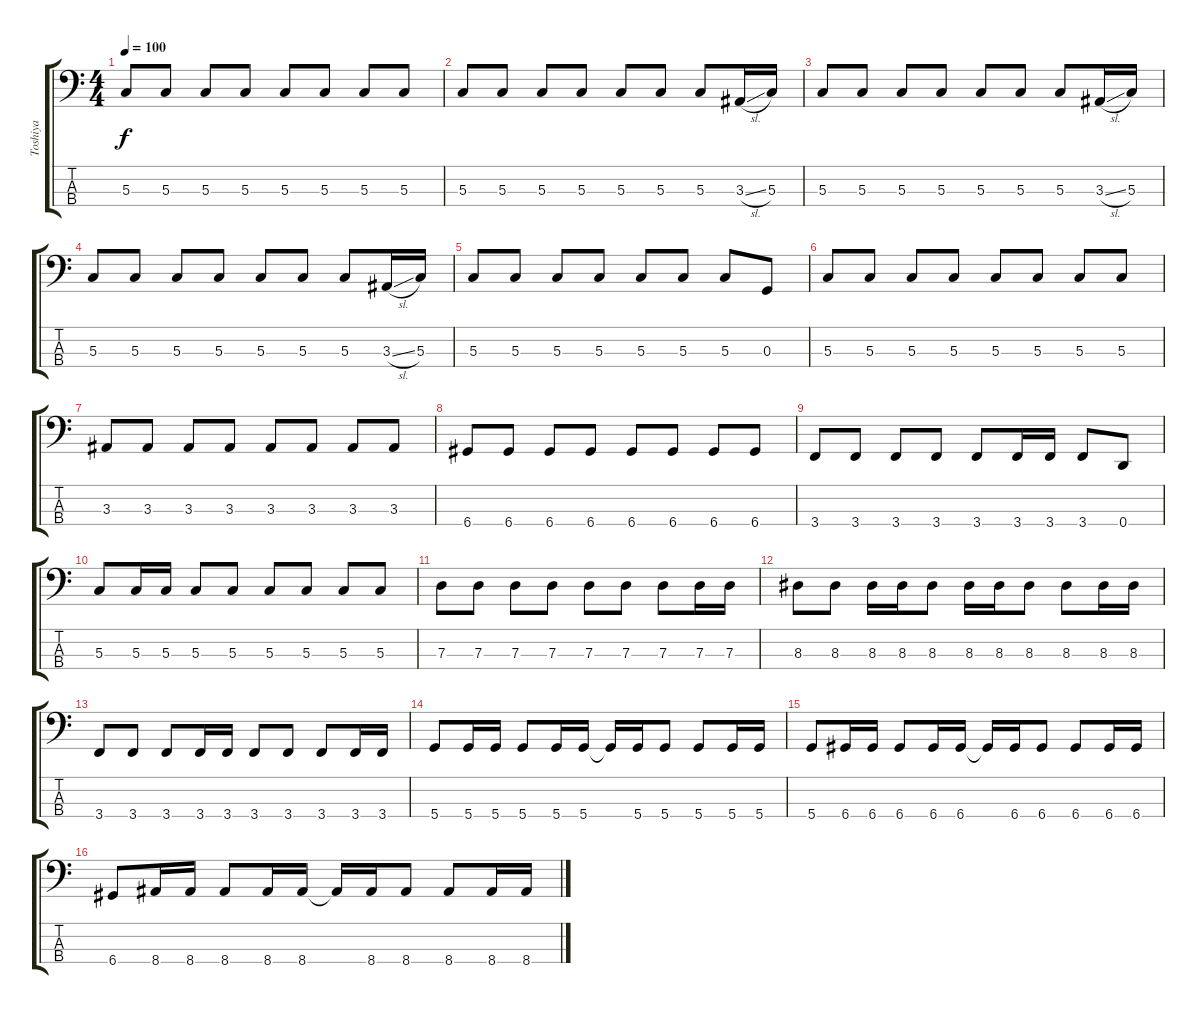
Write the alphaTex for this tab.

\track ("Toshiya" "Toshiya") {instrument electricbassfinger}
\staff {score tabs}
\tuning (F2 C2 G1 D1) {hide}
\ts (4 4)
\tempo 100
\clef f4
\ks c
5.3.8{dy f} 5.3.8 5.3.8 5.3.8 5.3.8 5.3.8 5.3.8 5.3.8 |
5.3.8 5.3.8 5.3.8 5.3.8 5.3.8 5.3.8 5.3.8 3.3{sl}.16 5.3.16 |
5.3.8 5.3.8 5.3.8 5.3.8 5.3.8 5.3.8 5.3.8 3.3{sl}.16 5.3.16 |
5.3.8 5.3.8 5.3.8 5.3.8 5.3.8 5.3.8 5.3.8 3.3{sl}.16 5.3.16 |
5.3.8 5.3.8 5.3.8 5.3.8 5.3.8 5.3.8 5.3.8 0.3.8 |
5.3.8 5.3.8 5.3.8 5.3.8 5.3.8 5.3.8 5.3.8 5.3.8 |
3.3.8 3.3.8 3.3.8 3.3.8 3.3.8 3.3.8 3.3.8 3.3.8 |
6.4.8 6.4.8 6.4.8 6.4.8 6.4.8 6.4.8 6.4.8 6.4.8 |
3.4.8 3.4.8 3.4.8 3.4.8 3.4.8 3.4.16 3.4.16 3.4.8 0.4.8 |
5.3.8 5.3.16 5.3.16 5.3.8 5.3.8 5.3.8 5.3.8 5.3.8 5.3.8 |
7.3.8 7.3.8 7.3.8 7.3.8 7.3.8 7.3.8 7.3.8 7.3.16 7.3.16 |
8.3.8 8.3.8 8.3.16 8.3.16 8.3.8 8.3.16 8.3.16 8.3.8 8.3.8 8.3.16 8.3.16 |
3.4.8 3.4.8 3.4.8 3.4.16 3.4.16 3.4.8 3.4.8 3.4.8 3.4.16 3.4.16 |
5.4.8 5.4.16 5.4.16 5.4.8 5.4.16 5.4.16 5.4{t}.16 5.4.16 5.4.8 5.4.8 5.4.16 5.4.16 |
5.4.8 6.4.16 6.4.16 6.4.8 6.4.16 6.4.16 6.4{t}.16 6.4.16 6.4.8 6.4.8 6.4.16 6.4.16 |
6.4.8 8.4.16 8.4.16 8.4.8 8.4.16 8.4.16 8.4{t}.16 8.4.16 8.4.8 8.4.8 8.4.16 8.4.16
